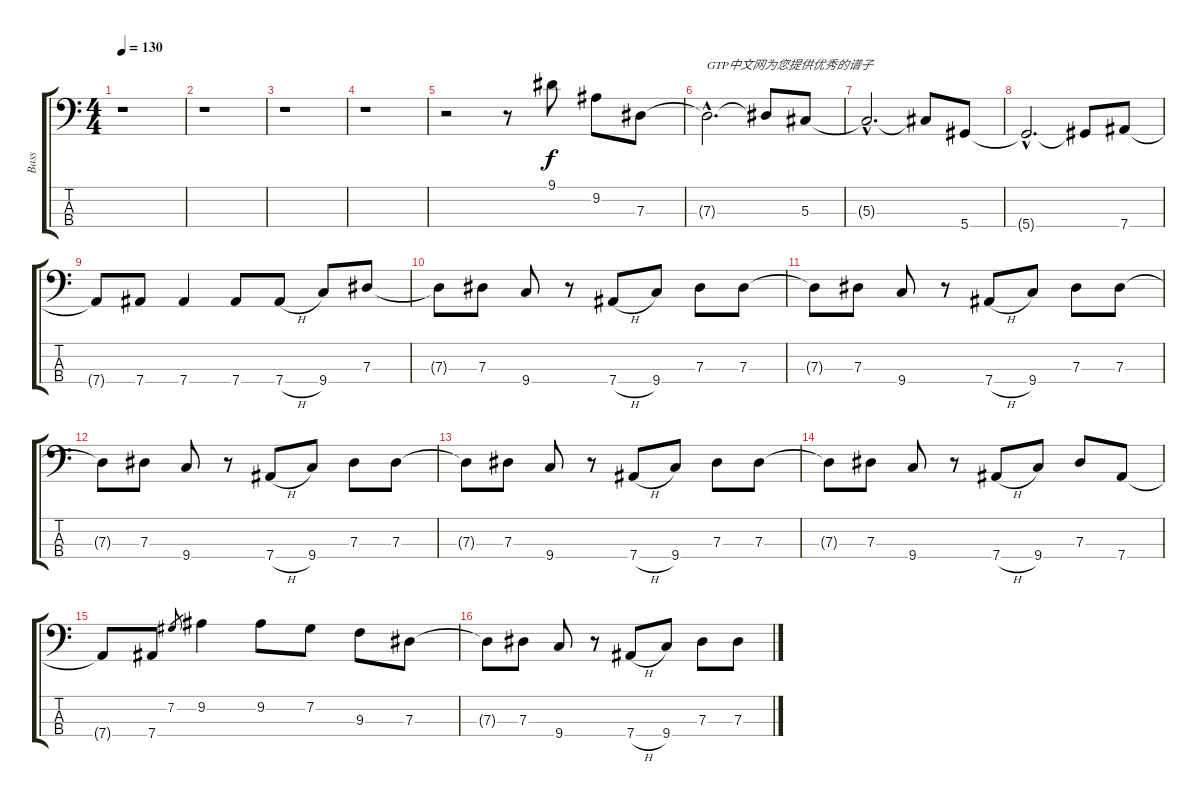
\track ("Bass" "Bass") {instrument electricbasspick}
\staff {score tabs}
\tuning (Gb2 Db2 Ab1 Eb1) {hide}
\ts (4 4)
\tempo 130
\clef f4
\ks c
r.1{dy f instrument electricbasspick} |
r.1 |
r.1 |
r.1 |
r.2 r.8 9.1.8 9.2.8 7.3.8 |
7.3{hac t}.2{d txt "GTP中文网为您提供优秀的谱子"} 7.3{t}.8 5.3.8 |
5.3{hac t}.2{d} 5.3{t}.8 5.4.8 |
5.4{hac t}.2{d} 5.4{t}.8 7.4.8 |
7.4{t}.8 7.4.8 7.4.4 7.4.8 7.4{h}.8 9.4.8 7.3.8 |
7.3{t}.8 7.3.8 9.4.8 r.8 7.4{h}.8 9.4.8 7.3.8 7.3.8 |
7.3{t}.8 7.3.8 9.4.8 r.8 7.4{h}.8 9.4.8 7.3.8 7.3.8 |
7.3{t}.8 7.3.8 9.4.8 r.8 7.4{h}.8 9.4.8 7.3.8 7.3.8 |
7.3{t}.8 7.3.8 9.4.8 r.8 7.4{h}.8 9.4.8 7.3.8 7.3.8 |
7.3{t}.8 7.3.8 9.4.8 r.8 7.4{h}.8 9.4.8 7.3.8 7.4.8 |
7.4{t}.8 7.4.8 7.2.8{gr} 9.2.4 9.2.8 7.2.8 9.3.8 7.3.8 |
7.3{t}.8 7.3.8 9.4.8 r.8 7.4{h}.8 9.4.8 7.3.8 7.3.8
